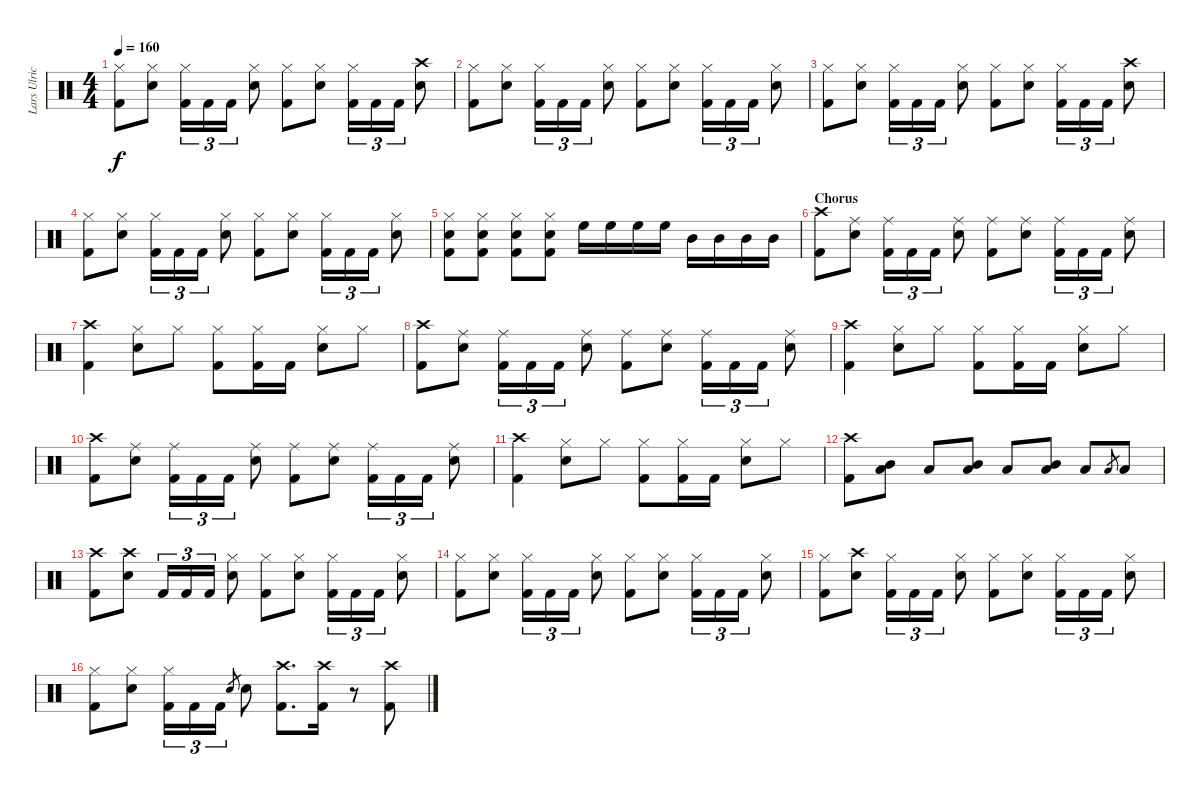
\track ("Lars Ulrich - Drums" "Lars Ulric") {instrument percussion}
\staff {score}
\articulation defaults
\ts (4 4)
\tempo 160
\clef neutral
\ks c
("Hi-Hat (closed)" "Kick (hit) 2").8{dy f} ("Hi-Hat (closed)" "Snare (hit) 2").8 ("Hi-Hat (closed)" "Kick (hit) 2").16{tu (3 2)} "Kick (hit) 2".16{tu (3 2)} "Kick (hit) 2".16{tu (3 2)} ("Hi-Hat (closed)" "Snare (hit) 2").8 ("Hi-Hat (closed)" "Kick (hit) 2").8 ("Hi-Hat (closed)" "Snare (hit) 2").8 ("Hi-Hat (closed)" "Kick (hit) 2").16{tu (3 2)} "Kick (hit) 2".16{tu (3 2)} "Kick (hit) 2".16{tu (3 2)} ("Crash high (hit)" "Snare (hit) 2").8 |
("Hi-Hat (closed)" "Kick (hit) 2").8 ("Hi-Hat (closed)" "Snare (hit) 2").8 ("Hi-Hat (closed)" "Kick (hit) 2").16{tu (3 2)} "Kick (hit) 2".16{tu (3 2)} "Kick (hit) 2".16{tu (3 2)} ("Hi-Hat (closed)" "Snare (hit) 2").8 ("Hi-Hat (closed)" "Kick (hit) 2").8 ("Hi-Hat (closed)" "Snare (hit) 2").8 ("Hi-Hat (closed)" "Kick (hit) 2").16{tu (3 2)} "Kick (hit) 2".16{tu (3 2)} "Kick (hit) 2".16{tu (3 2)} ("Hi-Hat (closed)" "Snare (hit) 2").8 |
("Hi-Hat (closed)" "Kick (hit) 2").8 ("Hi-Hat (closed)" "Snare (hit) 2").8 ("Hi-Hat (closed)" "Kick (hit) 2").16{tu (3 2)} "Kick (hit) 2".16{tu (3 2)} "Kick (hit) 2".16{tu (3 2)} ("Hi-Hat (closed)" "Snare (hit) 2").8 ("Hi-Hat (closed)" "Kick (hit) 2").8 ("Hi-Hat (closed)" "Snare (hit) 2").8 ("Hi-Hat (closed)" "Kick (hit) 2").16{tu (3 2)} "Kick (hit) 2".16{tu (3 2)} "Kick (hit) 2".16{tu (3 2)} ("Crash high (hit)" "Snare (hit) 2").8 |
("Hi-Hat (closed)" "Kick (hit) 2").8 ("Hi-Hat (closed)" "Snare (hit) 2").8 ("Hi-Hat (closed)" "Kick (hit) 2").16{tu (3 2)} "Kick (hit) 2".16{tu (3 2)} "Kick (hit) 2".16{tu (3 2)} ("Hi-Hat (closed)" "Snare (hit) 2").8 ("Hi-Hat (closed)" "Kick (hit) 2").8 ("Hi-Hat (closed)" "Snare (hit) 2").8 ("Hi-Hat (closed)" "Kick (hit) 2").16{tu (3 2)} "Kick (hit) 2".16{tu (3 2)} "Kick (hit) 2".16{tu (3 2)} ("Hi-Hat (closed)" "Snare (hit) 2").8 |
("Hi-Hat (closed)" "Snare (hit) 2" "Kick (hit) 2").8 ("Hi-Hat (closed)" "Snare (hit) 2" "Kick (hit) 2").8 ("Hi-Hat (closed)" "Snare (hit) 2" "Kick (hit) 2").8 ("Hi-Hat (closed)" "Snare (hit) 2" "Kick (hit) 2").8 "High Floor Tom (hit)".16 "High Floor Tom (hit)".16 "High Floor Tom (hit)".16 "High Floor Tom (hit)".16 "Mid Tom (hit)".16 "Mid Tom (hit)".16 "Mid Tom (hit)".16 "Mid Tom (hit)".16 |
\section ("" "Chorus")
("Crash high (hit)" "Kick (hit) 2").8 ("Ride (middle)" "Snare (hit) 2").8 ("Ride (middle)" "Kick (hit) 2").16{tu (3 2)} "Kick (hit) 2".16{tu (3 2)} "Kick (hit) 2".16{tu (3 2)} ("Ride (middle)" "Snare (hit) 2").8 ("Ride (middle)" "Kick (hit) 2").8 ("Ride (middle)" "Snare (hit) 2").8 ("Ride (middle)" "Kick (hit) 2").16{tu (3 2)} "Kick (hit) 2".16{tu (3 2)} "Kick (hit) 2".16{tu (3 2)} ("Ride (middle)" "Snare (hit) 2").8 |
("Crash high (hit)" "Kick (hit) 2").4 ("Hi-Hat (closed)" "Snare (hit) 2").8 "Hi-Hat (closed)".8 ("Hi-Hat (closed)" "Kick (hit) 2").8 ("Hi-Hat (closed)" "Kick (hit) 2").16 "Kick (hit) 2".16 ("Hi-Hat (closed)" "Snare (hit) 2").8 "Hi-Hat (closed)".8 |
("Crash high (hit)" "Kick (hit) 2").8 ("Ride (middle)" "Snare (hit) 2").8 ("Ride (middle)" "Kick (hit) 2").16{tu (3 2)} "Kick (hit) 2".16{tu (3 2)} "Kick (hit) 2".16{tu (3 2)} ("Ride (middle)" "Snare (hit) 2").8 ("Ride (middle)" "Kick (hit) 2").8 ("Ride (middle)" "Snare (hit) 2").8 ("Ride (middle)" "Kick (hit) 2").16{tu (3 2)} "Kick (hit) 2".16{tu (3 2)} "Kick (hit) 2".16{tu (3 2)} ("Ride (middle)" "Snare (hit) 2").8 |
("Crash high (hit)" "Kick (hit) 2").4 ("Hi-Hat (closed)" "Snare (hit) 2").8 "Hi-Hat (closed)".8 ("Hi-Hat (closed)" "Kick (hit) 2").8 ("Hi-Hat (closed)" "Kick (hit) 2").16 "Kick (hit) 2".16 ("Hi-Hat (closed)" "Snare (hit) 2").8 "Hi-Hat (closed)".8 |
("Crash high (hit)" "Kick (hit) 2").8 ("Ride (middle)" "Snare (hit) 2").8 ("Ride (middle)" "Kick (hit) 2").16{tu (3 2)} "Kick (hit) 2".16{tu (3 2)} "Kick (hit) 2".16{tu (3 2)} ("Ride (middle)" "Snare (hit) 2").8 ("Ride (middle)" "Kick (hit) 2").8 ("Ride (middle)" "Snare (hit) 2").8 ("Ride (middle)" "Kick (hit) 2").16{tu (3 2)} "Kick (hit) 2".16{tu (3 2)} "Kick (hit) 2".16{tu (3 2)} ("Ride (middle)" "Snare (hit) 2").8 |
("Crash high (hit)" "Kick (hit) 2").4 ("Hi-Hat (closed)" "Snare (hit) 2").8 "Hi-Hat (closed)".8 ("Hi-Hat (closed)" "Kick (hit) 2").8 ("Hi-Hat (closed)" "Kick (hit) 2").16 "Kick (hit) 2".16 ("Hi-Hat (closed)" "Snare (hit) 2").8 "Hi-Hat (closed)".8 |
("Crash high (hit)" "Kick (hit) 2").8 ("Mid Tom (hit)" "Low Tom (hit)").8 "Low Tom (hit)".8 ("Mid Tom (hit)" "Low Tom (hit)").8 "Low Tom (hit)".8 ("Mid Tom (hit)" "Low Tom (hit)").8 "Low Tom (hit)".8 "Low Tom (hit)".8{gr} "Low Tom (hit)".8 |
("Crash high (hit)" "Kick (hit) 2").8 ("Crash high (hit)" "Snare (hit) 2").8 "Kick (hit) 2".16{tu (3 2)} "Kick (hit) 2".16{tu (3 2)} "Kick (hit) 2".16{tu (3 2)} ("Hi-Hat (closed)" "Snare (hit) 2").8 ("Hi-Hat (closed)" "Kick (hit) 2").8 ("Hi-Hat (closed)" "Snare (hit) 2").8 ("Hi-Hat (closed)" "Kick (hit) 2").16{tu (3 2)} "Kick (hit) 2".16{tu (3 2)} "Kick (hit) 2".16{tu (3 2)} ("Hi-Hat (closed)" "Snare (hit) 2").8 |
("Hi-Hat (closed)" "Kick (hit) 2").8 ("Hi-Hat (closed)" "Snare (hit) 2").8 ("Hi-Hat (closed)" "Kick (hit) 2").16{tu (3 2)} "Kick (hit) 2".16{tu (3 2)} "Kick (hit) 2".16{tu (3 2)} ("Hi-Hat (closed)" "Snare (hit) 2").8 ("Hi-Hat (closed)" "Kick (hit) 2").8 ("Hi-Hat (closed)" "Snare (hit) 2").8 ("Hi-Hat (closed)" "Kick (hit) 2").16{tu (3 2)} "Kick (hit) 2".16{tu (3 2)} "Kick (hit) 2".16{tu (3 2)} ("Hi-Hat (closed)" "Snare (hit) 2").8 |
("Hi-Hat (closed)" "Kick (hit) 2").8 ("Crash high (hit)" "Snare (hit) 2").8 ("Hi-Hat (closed)" "Kick (hit) 2").16{tu (3 2)} "Kick (hit) 2".16{tu (3 2)} "Kick (hit) 2".16{tu (3 2)} ("Hi-Hat (closed)" "Snare (hit) 2").8 ("Hi-Hat (closed)" "Kick (hit) 2").8 ("Hi-Hat (closed)" "Snare (hit) 2").8 ("Hi-Hat (closed)" "Kick (hit) 2").16{tu (3 2)} "Kick (hit) 2".16{tu (3 2)} "Kick (hit) 2".16{tu (3 2)} ("Hi-Hat (closed)" "Snare (hit) 2").8 |
("Hi-Hat (closed)" "Kick (hit) 2").8 ("Hi-Hat (closed)" "Snare (hit) 2").8 ("Hi-Hat (closed)" "Kick (hit) 2").16{tu (3 2)} "Kick (hit) 2".16{tu (3 2)} "Kick (hit) 2".16{tu (3 2)} "Snare (hit) 2".8{gr} "Snare (hit) 2".8 ("Crash high (hit)" "Kick (hit) 2").8{d} ("Crash high (hit)" "Kick (hit) 2").16 r.8 ("Crash high (hit)" "Kick (hit) 2").8
